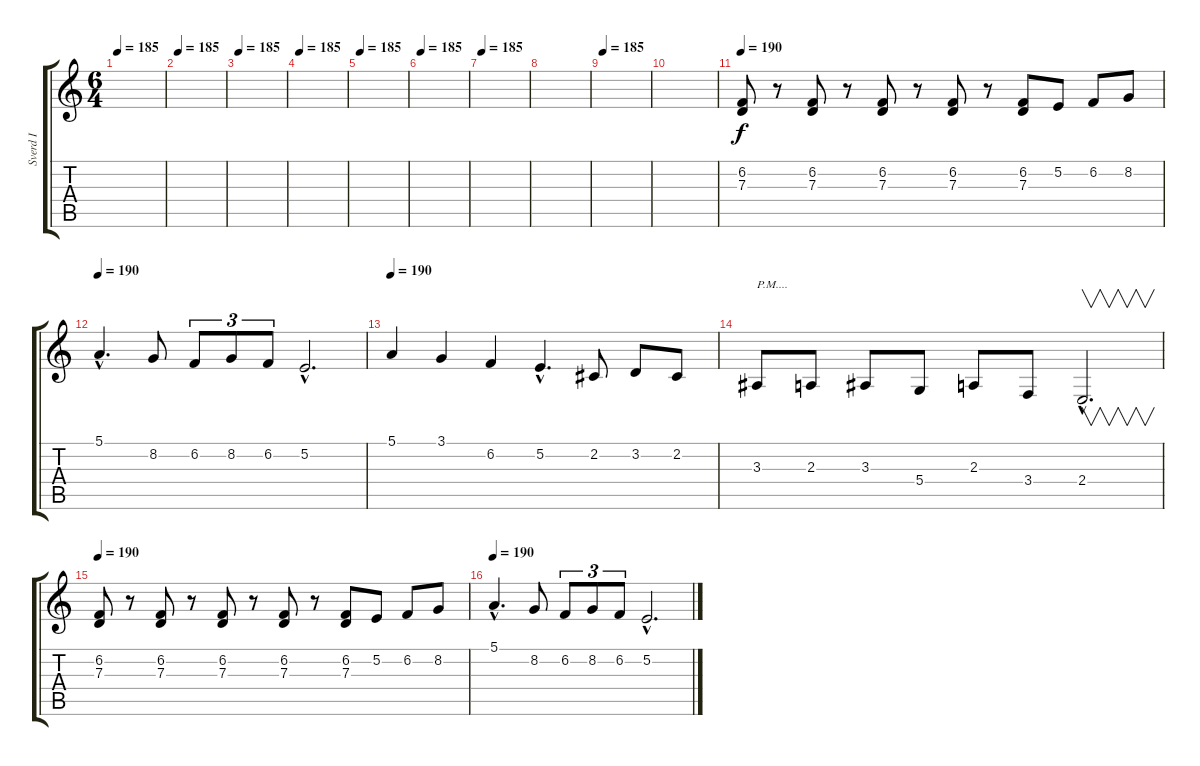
\track ("Sverd I" "Sverd I") {instrument electricgrandpiano}
\staff {score tabs}
\tuning (E4 B3 G3 D3 A2 E2) {hide}
\ts (6 4)
\tempo 185
\clef g2
\ks c
|
\tempo 185
|
\tempo 185
|
\tempo 185
|
\tempo 185
|
\tempo 185
|
\tempo 185
|
|
\tempo 185
|
|
\tempo 190
(6.2 7.3).8{volume 5 instrument harpsichord} r.8 (6.2 7.3).8 r.8 (6.2 7.3).8 r.8 (6.2 7.3).8 r.8 (6.2 7.3).8 5.2.8{volume 12} 6.2.8 8.2.8 |
\tempo 190
5.1{hac}.4{d} 8.2.8 6.2.8{tu (3 2)} 8.2.8{tu (3 2)} 6.2.8{tu (3 2)} 5.2{hac}.2{d} |
\tempo 190
5.1.4 3.1.4 6.2.4 5.2{hac}.4{d} 2.2.8 3.2.8 2.2.8 |
3.3.8{txt "P.M...."} 2.3.8 3.3.8 5.4.8 2.3.8 3.4.8 2.4{hac}.2{v d} |
\tempo 190
(6.2 7.3).8{volume 5 instrument harpsichord} r.8 (6.2 7.3).8 r.8 (6.2 7.3).8 r.8 (6.2 7.3).8 r.8 (6.2 7.3).8 5.2.8{volume 12} 6.2.8 8.2.8 |
\tempo 190
5.1{hac}.4{d} 8.2.8 6.2.8{tu (3 2)} 8.2.8{tu (3 2)} 6.2.8{tu (3 2)} 5.2{hac}.2{d}
